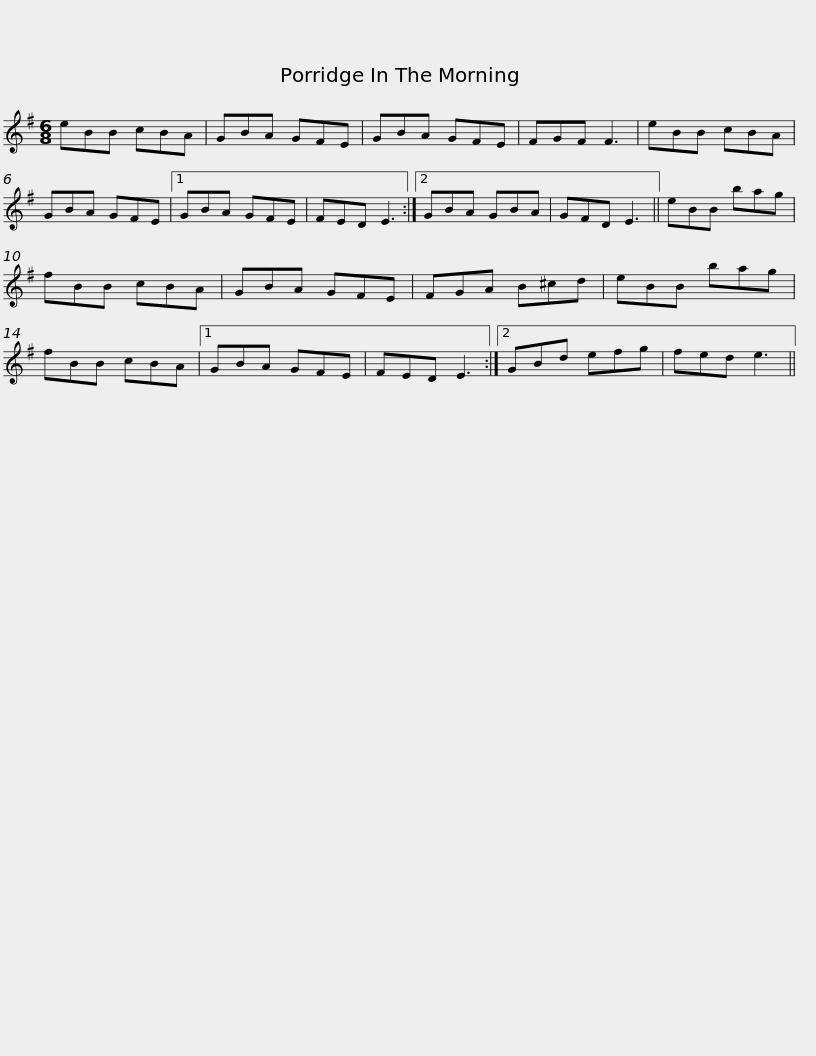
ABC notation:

X:1
L:1/8
M:6/8
I:linebreak $
K:Emin
V:1 treble
V:1
 eBB cBA | GBA GFE | GBA GFE | FGF F3 | eBB cBA | %5
 GBA GFE |1 GBA GFE |$ FED E3 :|2 GBA GBA | GFD E3 || %10
 eBB bag | fBB cBA | GBA GFE | FGA B^cd |$ eBB bag | %15
 fBB cBA |1 GBA GFE | FED E3 :|2 GBd efg | fed e3 || %20
